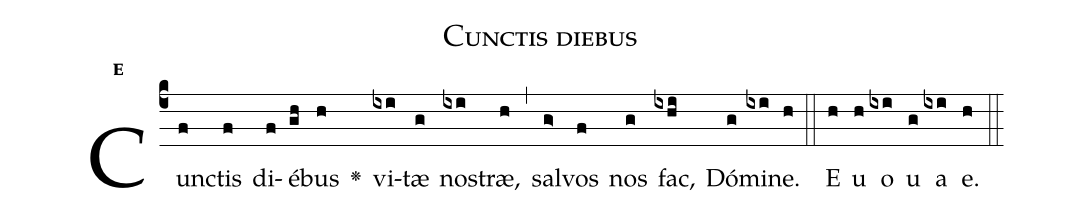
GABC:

name:Cunctis diebus;
office-part:Antiphona;
mode:e;
%%
initial-style: 1;
name: Cunctis diebus;
book: Antiphonae & Responsoria/Tomus III, p. 43;
occasion: Psalterium Hebdomada II Feria III;
office-part: Laudes Ant 2;
user-notes: ;
commentary: ;
annotation: E;
centering-scheme: english;
fontsize: 12;
font: OFLSortsMillGoudy;
height: 11;
width: 4.5;
%%
(c4)Cun(f)ctis(f) di(f)é(gh)bus(h) <v>\greheightstar</v>() vi(ixi)tæ(g) no(ixi)stræ,(h) (,) sal(g>)vos(f) nos(g) fac,(ixhi) Dó(g)mi(ixi)ne.(h) (::)
E(h) u(h) o(ixi) u(g) a(ixi) e.(h) (::)
